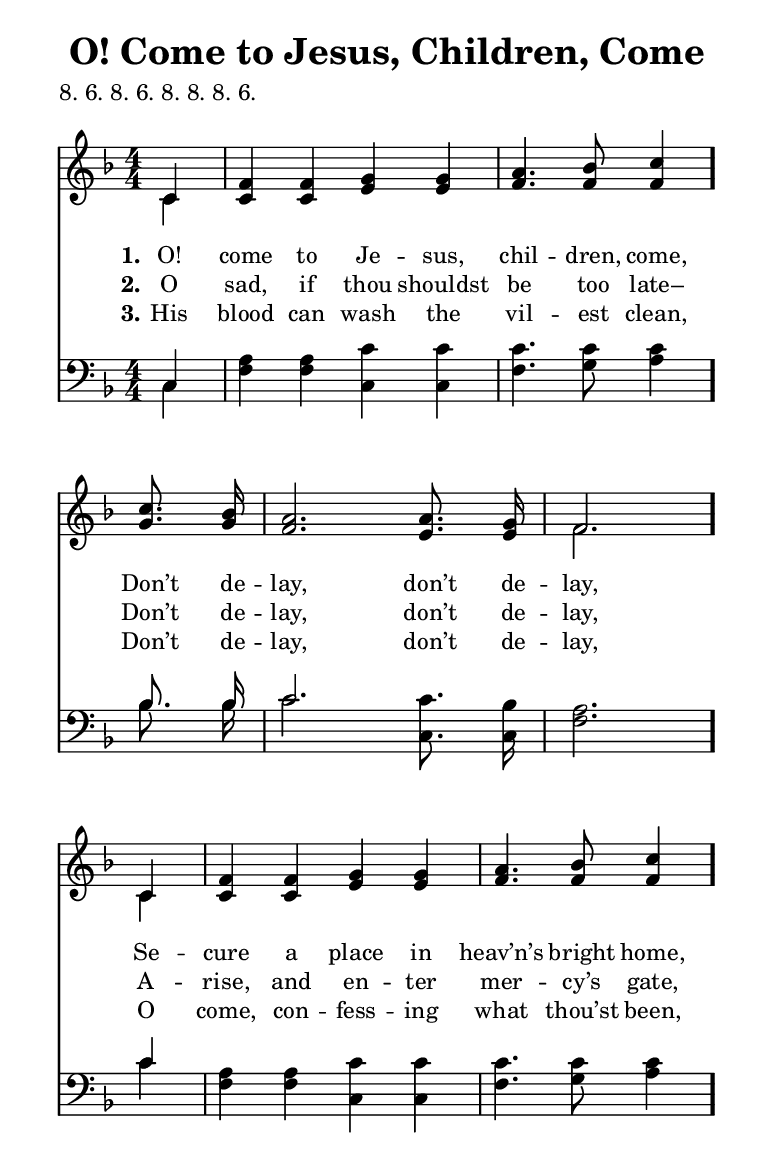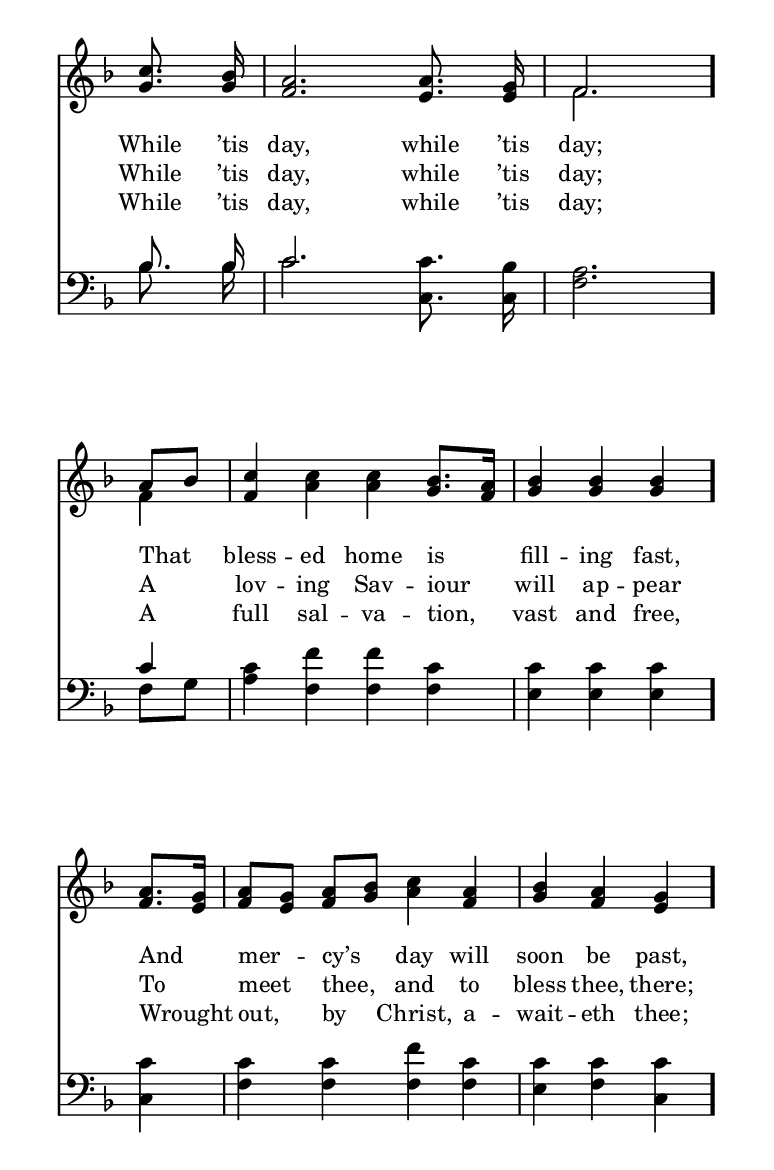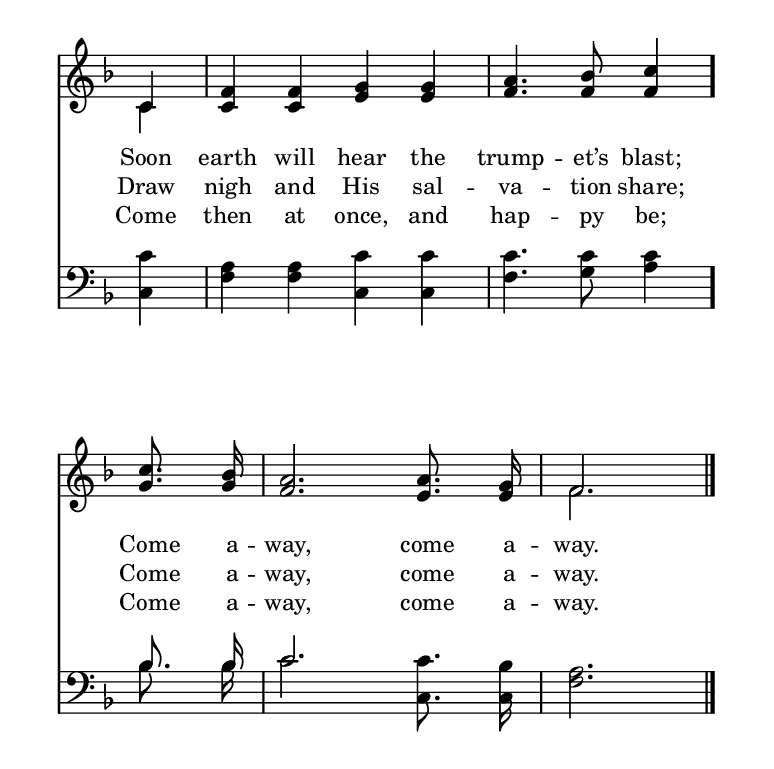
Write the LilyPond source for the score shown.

\include "common/global.ily"
\paper {
  \include "common/paper.ily"
}

\header{
  hymnnumber = "322"
  title = "O! Come to Jesus, Children, Come"
  tunename = "Don’t Delay"
  meter = "8. 6. 8. 6. 8. 8. 8. 6."
  poet = ""
  composer = ""
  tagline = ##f
}

global = {
  \include "common/overrides.ily"
  \override Staff.TimeSignature.style = #'numbered
  \time 4/4
  \override Score.MetronomeMark.transparent = ##t % hide all fermata changes too
  \tempo 4=90
  \key f \major
  \partial 4
  \autoBeamOff
}

notesSoprano = {
\global
\relative c' {

  c4 | f f g g | a4. bes8 c4
  c8. bes16 | a2. a8. g16 | f2. \break % not \eogbreak -- verified in letter version
  c4 | f f g g | a4. bes8 c4
  c8. bes16 | a2. a8. g16 | f2. \break

  a8[ bes] | c4 c c bes8.[ a16] | bes4 bes bes
  a8.[ g16] | a8[ g] a[ bes] c4 a | bes a g \break
  c,4 | f f g g | a4. bes8 c4
  c8. bes16 | a2. a8. g16 | f2.

  \bar "|."

}
}

notesAlto = {
\global
\relative e' {

  c4 | c c e e | f4. f8 f4
  g8. g16 | f2. e8. e16 | f2.
  c4 | c c e e | f4. f8 f4
  g8. g16 | f2. e8. e16 | f2.

  f4 | f a a g8.[ f16] | g4 g g
  f8.[ e16] | f8[ e] f[ g] a4 f | g f e
  c4 | c c e e | f4. f8 f4
  g8. g16 | f2. e8. e16 | f2.

}
}

notesTenor = {
\global
\relative a, {

  c4 | a' a c c | c4. c8 c4
  bes8. bes16 | c2. c8. bes16 a2.
  c4 | a a c c | c4. c8 c4
  bes8. bes16 | c2. c8. bes16 a2.

  c4 | c f f c | c c c
  c4 | c c f c | c c c
  c4 | a a c c | c4. c8 c4
  bes8. bes16 | c2. c8. bes16 a2.

}
}

notesBass = {
\global
\relative f {

  c4 | f f c c | f4. g8 a4
  bes8. bes16 | c2. c,8. c16 | f2.
  c'4 | f, f c c | f4. g8 a4
  bes8. bes16 | c2. c,8. c16 | f2.

  f8[ g] | a4 f f f | e e e
  c4 | f f f f | e f c
  c4 | f f c c | f4. g8 a4
  bes8. bes16 | c2. c,8. c16 | f2.

}
}

wordsA = \lyricmode {
\set stanza = "1."

O! come to Je -- sus, chil -- dren, come, \bar "."
Don’t de -- lay, don’t de -- lay, \bar "."
Se -- cure a place in heav’n’s bright home, \bar "."
While ’tis day, while ’tis day; \bar "."
That bless -- ed home is fill -- ing fast, \bar "."
And mer -- cy’s day will soon be past, \bar "."
Soon earth will hear the trump -- et’s blast; \bar "."
Come a -- way, come a -- way. \bar "."

}

wordsB = \lyricmode {
\set stanza = "2."

O sad, if thou shouldst be too late–
Don’t de -- lay, don’t de -- lay,
A -- rise, and en -- ter mer -- cy’s gate,
While ’tis day, while ’tis day;
A lov -- ing Sav -- iour will ap -- pear
To meet thee, and to bless thee, there;
Draw nigh and His sal -- va -- tion share;
Come a -- way, come a -- way.

}

wordsC = \lyricmode {
\set stanza = "3."

His blood can wash the vil -- est clean,
Don’t de -- lay, don’t de -- lay,
O come, con -- fess -- ing what thou’st been,
While ’tis day, while ’tis day;
A full sal -- va -- tion, vast and free,
Wrought out, by Christ, a -- wait -- eth thee;
Come then at once, and hap -- py be;
Come a -- way, come a -- way.

}

\score {
  \context ChoirStaff <<
    \context Staff = upper <<
      \set Staff.autoBeaming = ##f
      \set ChoirStaff.systemStartDelimiter = #'SystemStartBar
      \set ChoirStaff.printPartCombineTexts = ##f
      \partcombine #'(2 . 9) \notesSoprano \notesAlto
      \context NullVoice = sopranos { \voiceOne << \notesSoprano >> }
      \context NullVoice = altos { \voiceTwo << \notesAlto >> }
      \context Lyrics = one   \lyricsto sopranos \wordsA
      \context Lyrics = two   \lyricsto sopranos \wordsB
      \context Lyrics = three \lyricsto sopranos \wordsC
    >>
    \context Staff = men <<
      \set Staff.autoBeaming = ##f
      \clef bass
      \set ChoirStaff.printPartCombineTexts = ##f
      \partcombine #'(2 . 9) \notesTenor \notesBass
      \context NullVoice = tenors { \voiceOne << \notesTenor >> }
      \context NullVoice = basses { \voiceTwo << \notesBass >> }
    >>
  >>
  \layout {
    \include "common/layout.ily"
  }
  \midi{
    \include "common/midi.ily"
  }
}

\version "2.19.49"  % necessary for upgrading to future LilyPond versions.

% vi:set et ts=2 sw=2 ai nocindent syntax=lilypond:
